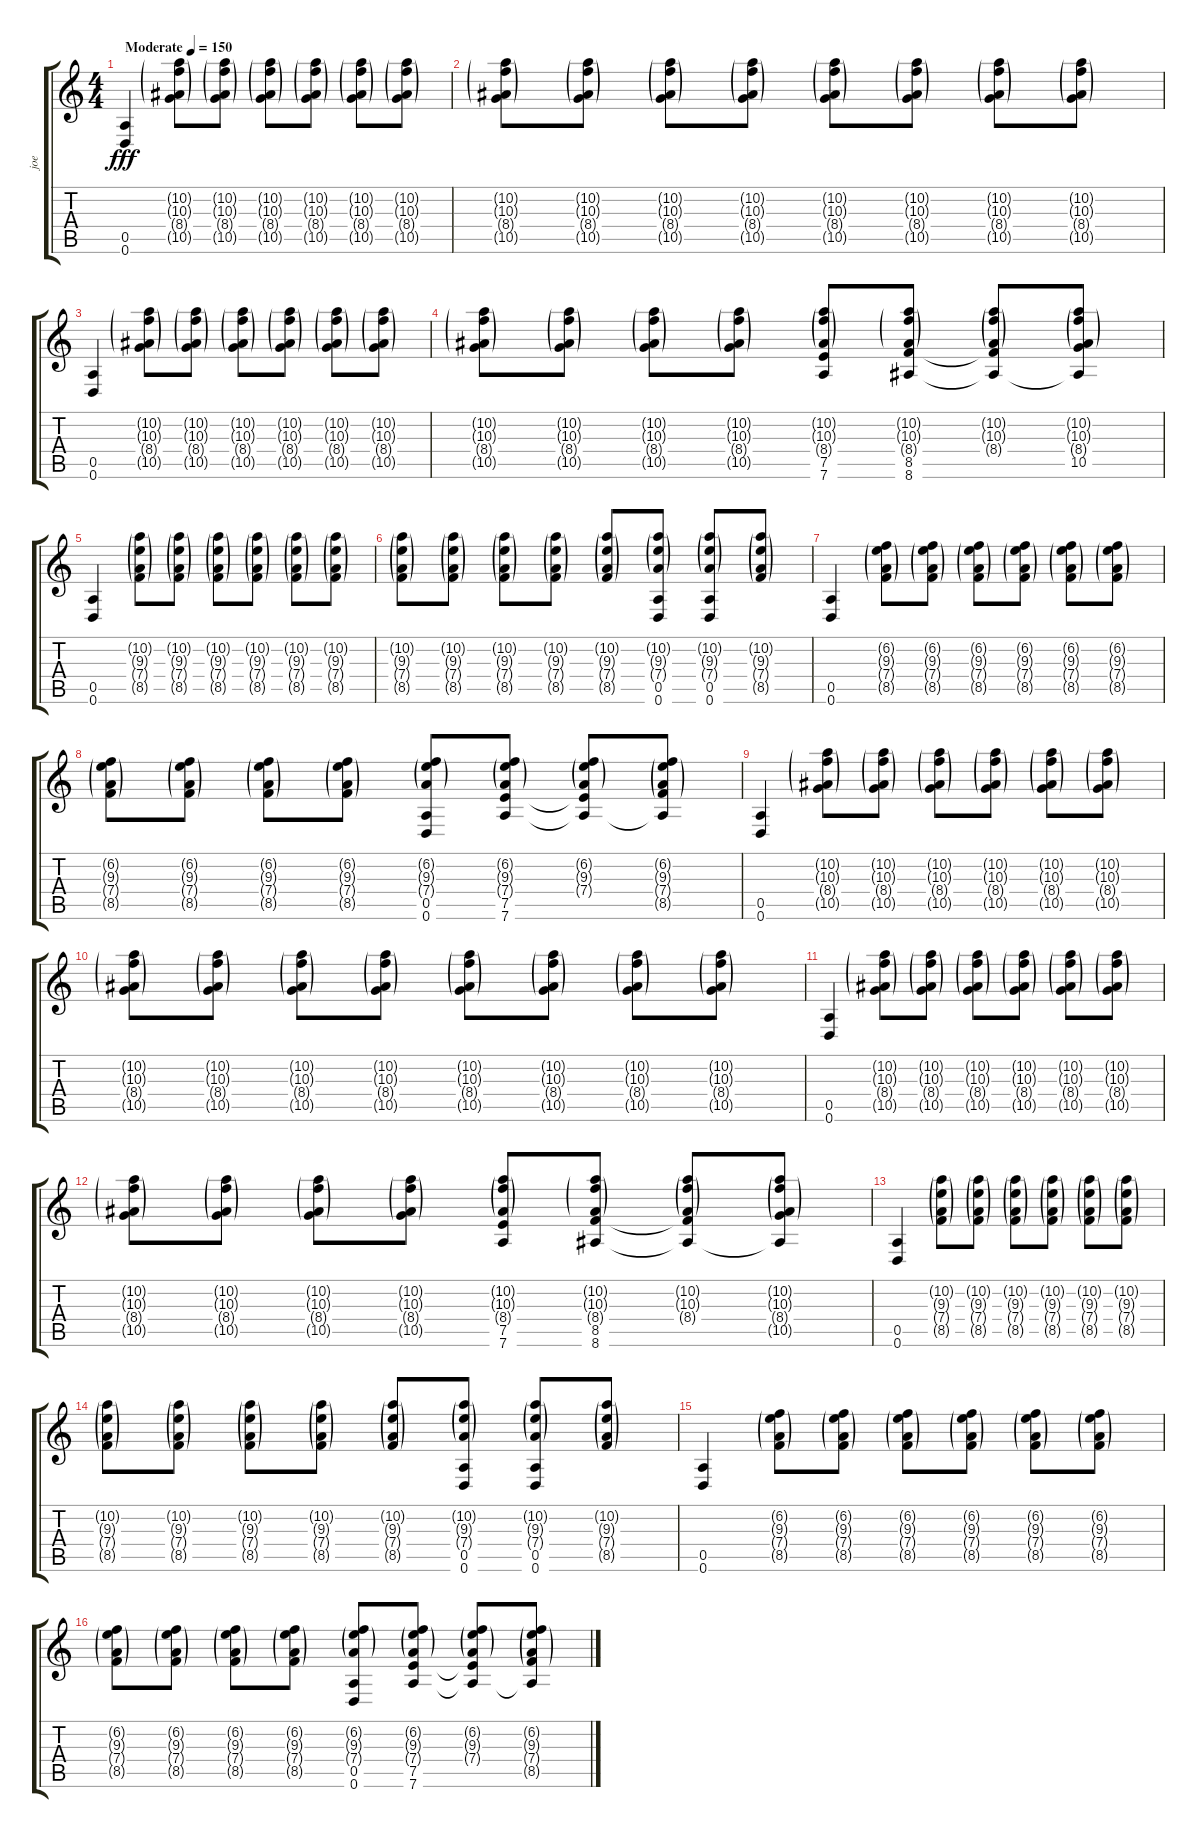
\track ("joe" "joe") {instrument overdrivenguitar}
\staff {score tabs}
\tuning (E4 B3 G3 D3 A2 D2) {hide}
\ts (4 4)
\tempo (150 "Moderate")
\clef g2
\ks c
(0.5 0.6).4{dy fff instrument overdrivenguitar} (10.2{g} 10.3{g} 8.4{g} 10.5{g}).8 (10.2{g} 10.3{g} 8.4{g} 10.5{g}).8 (10.2{g} 10.3{g} 8.4{g} 10.5{g}).8 (10.2{g} 10.3{g} 8.4{g} 10.5{g}).8 (10.2{g} 10.3{g} 8.4{g} 10.5{g}).8 (10.2{g} 10.3{g} 8.4{g} 10.5{g}).8 |
(10.2{g} 10.3{g} 8.4{g} 10.5{g}).8 (10.2{g} 10.3{g} 8.4{g} 10.5{g}).8 (10.2{g} 10.3{g} 8.4{g} 10.5{g}).8 (10.2{g} 10.3{g} 8.4{g} 10.5{g}).8 (10.2{g} 10.3{g} 8.4{g} 10.5{g}).8 (10.2{g} 10.3{g} 8.4{g} 10.5{g}).8 (10.2{g} 10.3{g} 8.4{g} 10.5{g}).8 (10.2{g} 10.3{g} 8.4{g} 10.5{g}).8 |
(0.5 0.6).4 (10.2{g} 10.3{g} 8.4{g} 10.5{g}).8 (10.2{g} 10.3{g} 8.4{g} 10.5{g}).8 (10.2{g} 10.3{g} 8.4{g} 10.5{g}).8 (10.2{g} 10.3{g} 8.4{g} 10.5{g}).8 (10.2{g} 10.3{g} 8.4{g} 10.5{g}).8 (10.2{g} 10.3{g} 8.4{g} 10.5{g}).8 |
(10.2{g} 10.3{g} 8.4{g} 10.5{g}).8 (10.2{g} 10.3{g} 8.4{g} 10.5{g}).8 (10.2{g} 10.3{g} 8.4{g} 10.5{g}).8 (10.2{g} 10.3{g} 8.4{g} 10.5{g}).8 (10.2{g} 10.3{g} 8.4{g} 7.5 7.6).8 (10.2{g} 10.3{g} 8.4{g} 8.5 8.6).8 (10.2{g} 10.3{g} 8.4{g} 8.5{t} 8.6{t}).8 (10.2{g} 10.3{g} 8.4{g} 10.5 8.6{t}).8 |
(0.5 0.6).4 (10.2{g} 9.3{g} 7.4{g} 8.5{g}).8 (10.2{g} 9.3{g} 7.4{g} 8.5{g}).8 (10.2{g} 9.3{g} 7.4{g} 8.5{g}).8 (10.2{g} 9.3{g} 7.4{g} 8.5{g}).8 (10.2{g} 9.3{g} 7.4{g} 8.5{g}).8 (10.2{g} 9.3{g} 7.4{g} 8.5{g}).8 |
(10.2{g} 9.3{g} 7.4{g} 8.5{g}).8 (10.2{g} 9.3{g} 7.4{g} 8.5{g}).8 (10.2{g} 9.3{g} 7.4{g} 8.5{g}).8 (10.2{g} 9.3{g} 7.4{g} 8.5{g}).8 (10.2{g} 9.3{g} 7.4{g} 8.5{g}).8 (10.2{g} 9.3{g} 7.4{g} 0.5 0.6).8 (10.2{g} 9.3{g} 7.4{g} 0.5 0.6).8 (10.2{g} 9.3{g} 7.4{g} 8.5{g}).8 |
(0.5 0.6).4 (6.2{g} 9.3{g} 7.4{g} 8.5{g}).8 (6.2{g} 9.3{g} 7.4{g} 8.5{g}).8 (6.2{g} 9.3{g} 7.4{g} 8.5{g}).8 (6.2{g} 9.3{g} 7.4{g} 8.5{g}).8 (6.2{g} 9.3{g} 7.4{g} 8.5{g}).8 (6.2{g} 9.3{g} 7.4{g} 8.5{g}).8 |
(6.2{g} 9.3{g} 7.4{g} 8.5{g}).8 (6.2{g} 9.3{g} 7.4{g} 8.5{g}).8 (6.2{g} 9.3{g} 7.4{g} 8.5{g}).8 (6.2{g} 9.3{g} 7.4{g} 8.5{g}).8 (6.2{g} 9.3{g} 7.4{g} 0.5 0.6).8 (6.2{g} 9.3{g} 7.4{g} 7.5 7.6).8 (6.2{g} 9.3{g} 7.4{g} 7.5{t} 7.6{t}).8 (6.2{g} 9.3{g} 7.4{g} 8.5{g} 7.6{t}).8 |
(0.5 0.6).4 (10.2{g} 10.3{g} 8.4{g} 10.5{g}).8 (10.2{g} 10.3{g} 8.4{g} 10.5{g}).8 (10.2{g} 10.3{g} 8.4{g} 10.5{g}).8 (10.2{g} 10.3{g} 8.4{g} 10.5{g}).8 (10.2{g} 10.3{g} 8.4{g} 10.5{g}).8 (10.2{g} 10.3{g} 8.4{g} 10.5{g}).8 |
(10.2{g} 10.3{g} 8.4{g} 10.5{g}).8 (10.2{g} 10.3{g} 8.4{g} 10.5{g}).8 (10.2{g} 10.3{g} 8.4{g} 10.5{g}).8 (10.2{g} 10.3{g} 8.4{g} 10.5{g}).8 (10.2{g} 10.3{g} 8.4{g} 10.5{g}).8 (10.2{g} 10.3{g} 8.4{g} 10.5{g}).8 (10.2{g} 10.3{g} 8.4{g} 10.5{g}).8 (10.2{g} 10.3{g} 8.4{g} 10.5{g}).8 |
(0.5 0.6).4 (10.2{g} 10.3{g} 8.4{g} 10.5{g}).8 (10.2{g} 10.3{g} 8.4{g} 10.5{g}).8 (10.2{g} 10.3{g} 8.4{g} 10.5{g}).8 (10.2{g} 10.3{g} 8.4{g} 10.5{g}).8 (10.2{g} 10.3{g} 8.4{g} 10.5{g}).8 (10.2{g} 10.3{g} 8.4{g} 10.5{g}).8 |
(10.2{g} 10.3{g} 8.4{g} 10.5{g}).8 (10.2{g} 10.3{g} 8.4{g} 10.5{g}).8 (10.2{g} 10.3{g} 8.4{g} 10.5{g}).8 (10.2{g} 10.3{g} 8.4{g} 10.5{g}).8 (10.2{g} 10.3{g} 8.4{g} 7.5 7.6).8 (10.2{g} 10.3{g} 8.4{g} 8.5 8.6).8 (10.2{g} 10.3{g} 8.4{g} 8.5{t} 8.6{t}).8 (10.2{g} 10.3{g} 8.4{g} 10.5{g} 8.6{t}).8 |
(0.5 0.6).4 (10.2{g} 9.3{g} 7.4{g} 8.5{g}).8 (10.2{g} 9.3{g} 7.4{g} 8.5{g}).8 (10.2{g} 9.3{g} 7.4{g} 8.5{g}).8 (10.2{g} 9.3{g} 7.4{g} 8.5{g}).8 (10.2{g} 9.3{g} 7.4{g} 8.5{g}).8 (10.2{g} 9.3{g} 7.4{g} 8.5{g}).8 |
(10.2{g} 9.3{g} 7.4{g} 8.5{g}).8 (10.2{g} 9.3{g} 7.4{g} 8.5{g}).8 (10.2{g} 9.3{g} 7.4{g} 8.5{g}).8 (10.2{g} 9.3{g} 7.4{g} 8.5{g}).8 (10.2{g} 9.3{g} 7.4{g} 8.5{g}).8 (10.2{g} 9.3{g} 7.4{g} 0.5 0.6).8 (10.2{g} 9.3{g} 7.4{g} 0.5 0.6).8 (10.2{g} 9.3{g} 7.4{g} 8.5{g}).8 |
(0.5 0.6).4 (6.2{g} 9.3{g} 7.4{g} 8.5{g}).8 (6.2{g} 9.3{g} 7.4{g} 8.5{g}).8 (6.2{g} 9.3{g} 7.4{g} 8.5{g}).8 (6.2{g} 9.3{g} 7.4{g} 8.5{g}).8 (6.2{g} 9.3{g} 7.4{g} 8.5{g}).8 (6.2{g} 9.3{g} 7.4{g} 8.5{g}).8 |
(6.2{g} 9.3{g} 7.4{g} 8.5{g}).8 (6.2{g} 9.3{g} 7.4{g} 8.5{g}).8 (6.2{g} 9.3{g} 7.4{g} 8.5{g}).8 (6.2{g} 9.3{g} 7.4{g} 8.5{g}).8 (6.2{g} 9.3{g} 7.4{g} 0.5 0.6).8 (6.2{g} 9.3{g} 7.4{g} 7.5 7.6).8 (6.2{g} 9.3{g} 7.4{g} 7.5{t} 7.6{t}).8 (6.2{g} 9.3{g} 7.4{g} 8.5{g} 7.6{t}).8
